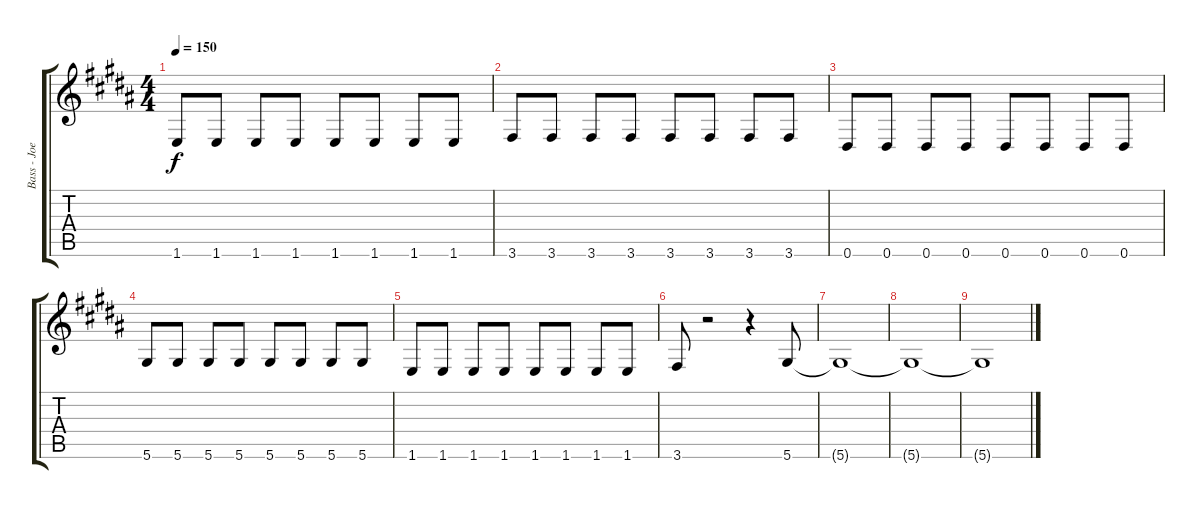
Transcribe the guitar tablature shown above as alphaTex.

\track ("Bass - Joe" "Bass - Joe") {instrument electricbasspick}
\staff {score tabs}
\tuning (Eb4 Bb3 Gb3 Db3 Ab2 Eb2) {hide}
\ts (4 4)
\tempo 150
\clef g2
\ks b
1.6.8{dy f} 1.6.8 1.6.8 1.6.8 1.6.8 1.6.8 1.6.8 1.6.8 |
3.6.8 3.6.8 3.6.8 3.6.8 3.6.8 3.6.8 3.6.8 3.6.8 |
0.6.8 0.6.8 0.6.8 0.6.8 0.6.8 0.6.8 0.6.8 0.6.8 |
5.6.8 5.6.8 5.6.8 5.6.8 5.6.8 5.6.8 5.6.8 5.6.8 |
1.6.8 1.6.8 1.6.8 1.6.8 1.6.8 1.6.8 1.6.8 1.6.8 |
3.6.8 r.2 r.4 5.6.8{volume 0} |
5.6{t}.1 |
5.6{t}.1 |
5.6{t}.1
